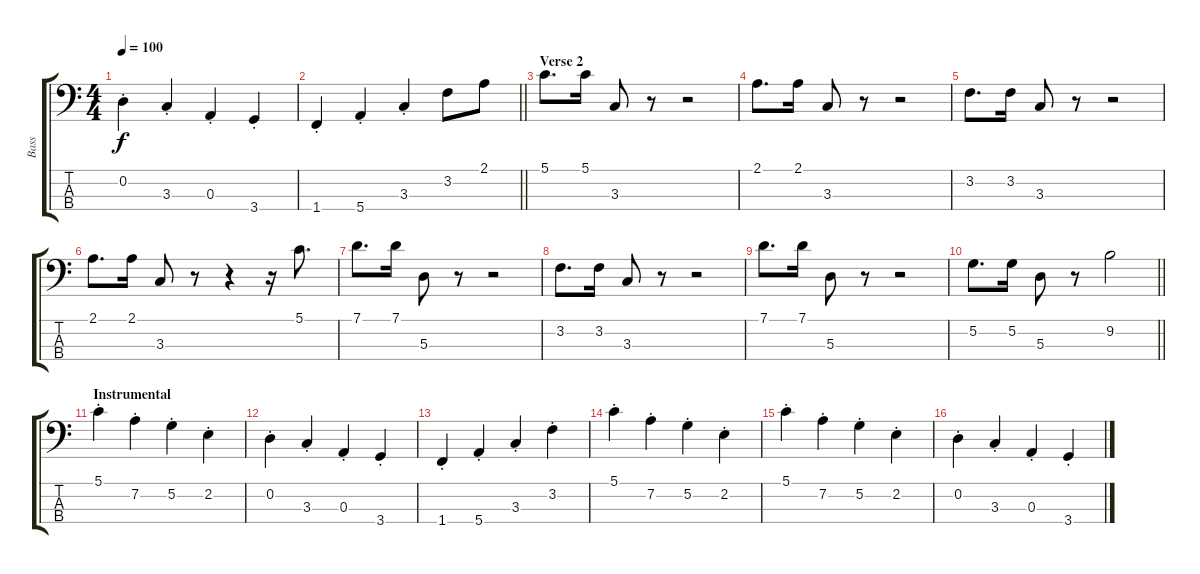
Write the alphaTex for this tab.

\track ("Bass" "Bass") {instrument electricbassfinger}
\staff {score tabs}
\tuning (G2 D2 A1 E1) {hide}
\ts (4 4)
\tempo 100
\clef f4
\ks c
0.2{st}.4{dy f} 3.3{st}.4 0.3{st}.4 3.4{st}.4 |
\barLineRight lightlight
1.4{st}.4 5.4{st}.4 3.3{st}.4 3.2.8 2.1.8 |
\section ("" "Verse 2")
5.1.8{d} 5.1.16 3.3.8 r.8 r.2 |
2.1.8{d} 2.1.16 3.3.8 r.8 r.2 |
3.2.8{d} 3.2.16 3.3.8 r.8 r.2 |
2.1.8{d} 2.1.16 3.3.8 r.8 r.4 r.16 5.1.8{d} |
7.1.8{d} 7.1.16 5.3.8 r.8 r.2 |
3.2.8{d} 3.2.16 3.3.8 r.8 r.2 |
7.1.8{d} 7.1.16 5.3.8 r.8 r.2 |
\barLineRight lightlight
5.2.8{d} 5.2.16 5.3.8 r.8 9.2.2 |
\section ("" "Instrumental")
5.1{st}.4 7.2{st}.4 5.2{st}.4 2.2{st}.4 |
0.2{st}.4 3.3{st}.4 0.3{st}.4 3.4{st}.4 |
1.4{st}.4 5.4{st}.4 3.3{st}.4 3.2{st}.4 |
5.1{st}.4 7.2{st}.4 5.2{st}.4 2.2{st}.4 |
5.1{st}.4 7.2{st}.4 5.2{st}.4 2.2{st}.4 |
0.2{st}.4 3.3{st}.4 0.3{st}.4 3.4{st}.4
